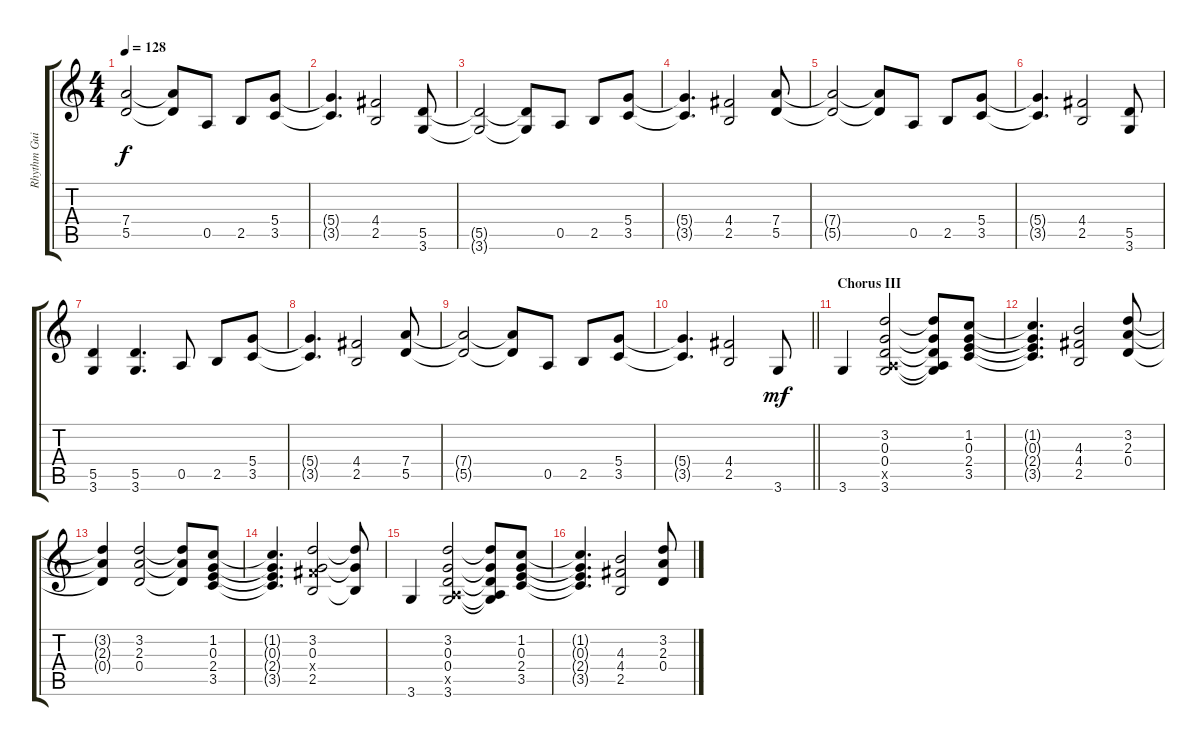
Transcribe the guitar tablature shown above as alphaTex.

\track ("Rhythm Guitar" "Rhythm Gui") {instrument overdrivenguitar}
\staff {score tabs}
\tuning (E4 B3 G3 D3 A2 E2) {hide}
\ts (4 4)
\tempo 128
\clef g2
\ks c
(7.4{t} 5.5{t}).2{dy f} (7.4{t} 5.5{t}).8 0.5.8 2.5.8 (5.4 3.5).8 |
(5.4{t} 3.5{t}).4{d} (4.4 2.5).2 (5.5 3.6).8 |
(5.5{t} 3.6{t}).2 (5.5{t} 3.6{t}).8 0.5.8 2.5.8 (5.4 3.5).8 |
(5.4{t} 3.5{t}).4{d} (4.4 2.5).2 (7.4 5.5).8 |
(7.4{t} 5.5{t}).2 (7.4{t} 5.5{t}).8 0.5.8 2.5.8 (5.4 3.5).8 |
(5.4{t} 3.5{t}).4{d} (4.4 2.5).2 (5.5 3.6).8 |
(5.5 3.6).4 (5.5 3.6).4{d} 0.5.8 2.5.8 (5.4 3.5).8 |
(5.4{t} 3.5{t}).4{d} (4.4 2.5).2 (7.4 5.5).8 |
(7.4{t} 5.5{t}).2 (7.4{t} 5.5{t}).8 0.5.8 2.5.8 (5.4 3.5).8 |
\barLineRight lightlight
(5.4{t} 3.5{t}).4{d} (4.4 2.5).2 3.6.8{dy mf} |
\section ("" "Chorus III")
3.6.4 (3.2 0.3 0.4 0.5{x} 3.6).2 (3.2{t} 0.3{t} 0.4{t} 0.5{t} 3.6{t}).8 (1.2 0.3 2.4 3.5).8 |
(1.2{t} 0.3{t} 2.4{t} 3.5{t}).4{d} (4.3 4.4 2.5).2 (3.2 2.3 0.4).8 |
(3.2{t} 2.3{t} 0.4{t}).4 (3.2 2.3 0.4).2 (3.2{t} 2.3{t} 0.4{t}).8 (1.2 0.3 2.4 3.5).8 |
(1.2{t} 0.3{t} 2.4{t} 3.5{t}).4{d} (3.2 0.3 4.4{x} 2.5).2 (3.2{t} 0.3{t} 2.5{t}).8 |
3.6.4 (3.2 0.3 0.4 0.5{x} 3.6).2 (3.2{t} 0.3{t} 0.4{t} 0.5{t} 3.6{t}).8 (1.2 0.3 2.4 3.5).8 |
(1.2{t} 0.3{t} 2.4{t} 3.5{t}).4{d} (4.3 4.4 2.5).2 (3.2 2.3 0.4).8
